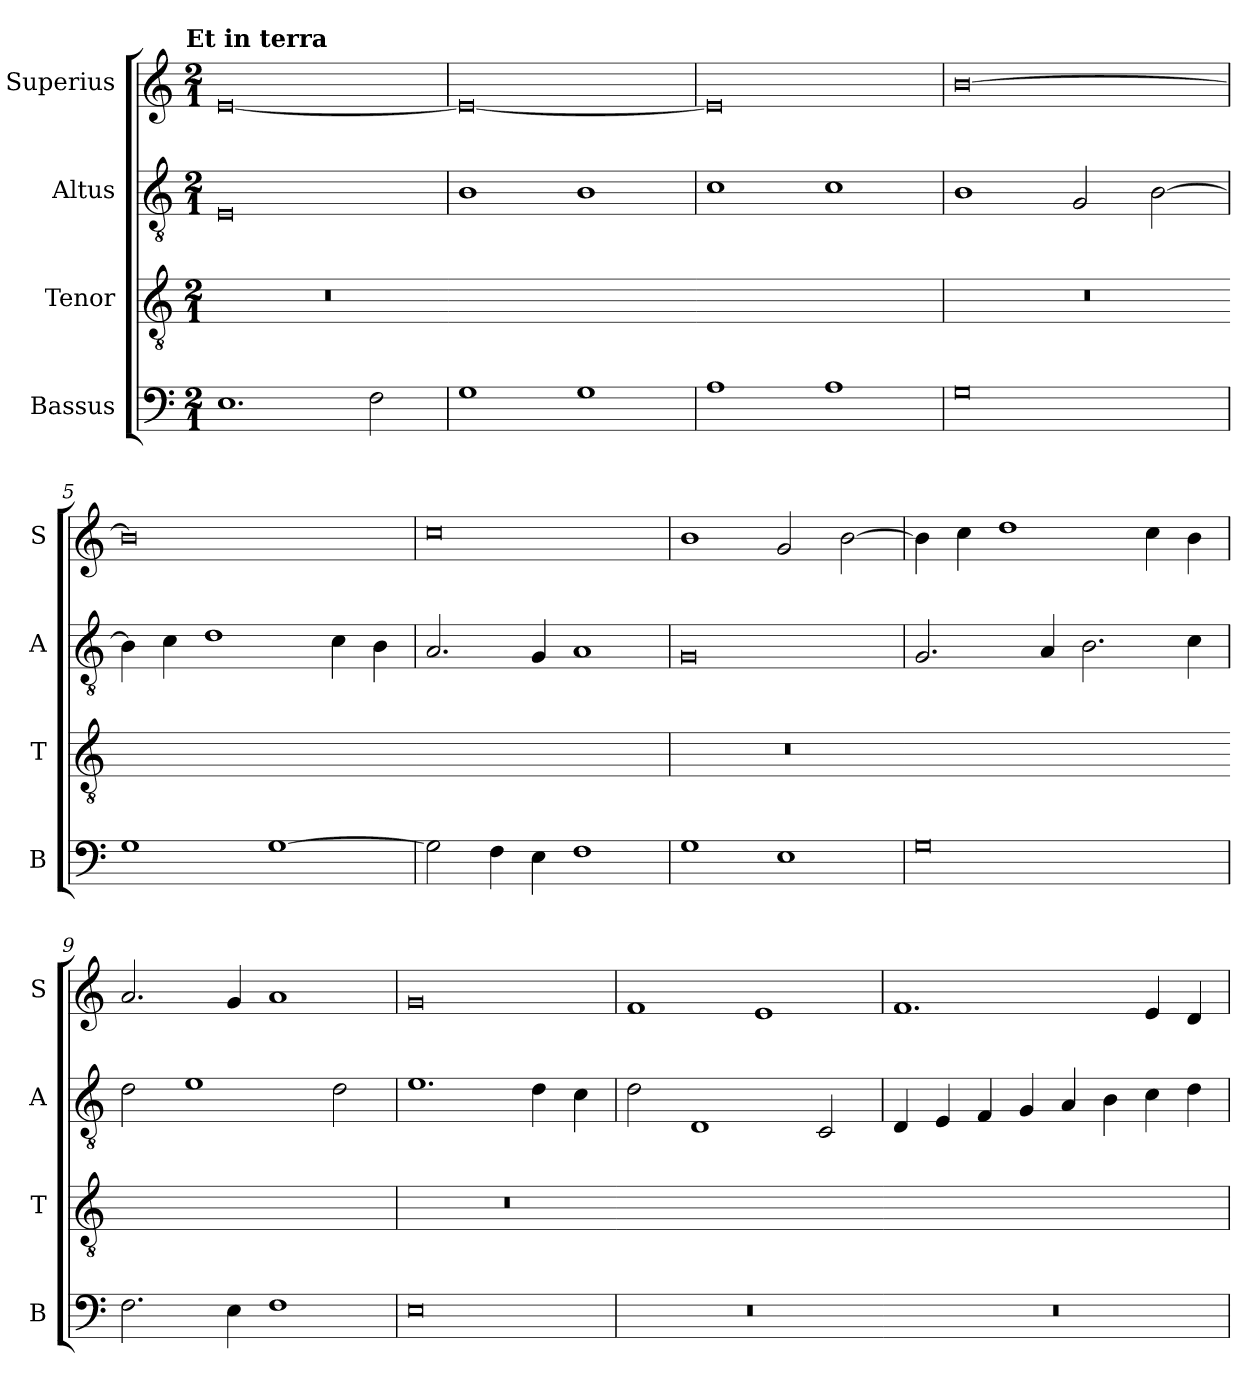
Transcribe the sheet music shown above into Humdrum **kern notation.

**kern	**kern	**kern	**kern
*part4	*part3	*part2	*part1
*staff4	*staff3	*staff2	*staff1
*I"Bassus	*I"Tenor	*I"Altus	*I"Superius
*I'B	*I'T	*I'A	*I'S
*clefF4	*clefGv2	*clefGv2	*clefG2
*k[]	*k[]	*k[]	*k[]
!!LO:TX:omd:t=Et in terra
*M2/1	*M2/1	*M2/1	*M2/1
=1	=1	=1	=1
!	!LO:N:vis=1	!	!
1.E	0r	0E	[0e
2F\	.	.	.
=2	=2-	=2	=2
!	!LO:N:vis=1	!	!
1G	0ryy	1B	0e_
1G	.	1B	.
=3	=3-	=3	=3
!	!LO:N:vis=1	!	!
1A	0ryy	1c	0e]
1A	.	1c	.
=4	=4	=4	=4
!	!LO:N:vis=1	!	!
0G	0r	1B	[0b
.	.	2G/	.
.	.	[2B\	.
=5	=5-	=5	=5
!	!LO:N:vis=1	!	!
1G	0ryy	4B\]	0b]
.	.	4c\	.
.	.	1d	.
[1G	.	.	.
.	.	4c\	.
.	.	4B\	.
=6	=6-	=6	=6
!	!LO:N:vis=1	!	!
2G\]	0ryy	2.A/	0cc
4F\	.	.	.
4E\	.	4G/	.
1F	.	1A	.
=7	=7	=7	=7
!	!LO:N:vis=1	!	!
1G	0r	0G	1b
1E	.	.	2g/
.	.	.	[2b\
=8	=8-	=8	=8
!	!LO:N:vis=1	!	!
0G	0ryy	2.G/	4b\]
.	.	.	4cc\
.	.	.	1dd
.	.	4A/	.
.	.	2.B\	.
.	.	.	4cc\
.	.	4c\	4b\
=9	=9-	=9	=9
!	!LO:N:vis=1	!	!
2.F\	0ryy	2d\	2.a/
.	.	1e	.
4E\	.	.	4g/
1F	.	.	1a
.	.	2d\	.
=10	=10	=10	=10
!	!LO:N:vis=1	!	!
0E	0r	1.e	0g
.	.	4d\	.
.	.	4c\	.
=11	=11-	=11	=11
!	!LO:N:vis=1	!	!
0r	0ryy	2d\	1f
.	.	1D	.
.	.	.	1e
.	.	2C/	.
=12	=12-	=12	=12
!	!LO:N:vis=1	!	!
0r	0ryy	4D/	1.f
.	.	4E/	.
.	.	4F/	.
.	.	4G/	.
.	.	4A/	.
.	.	4B\	.
.	.	4c\	4e/
.	.	4d\	4d/
=	=	=	=
*-	*-	*-	*-
